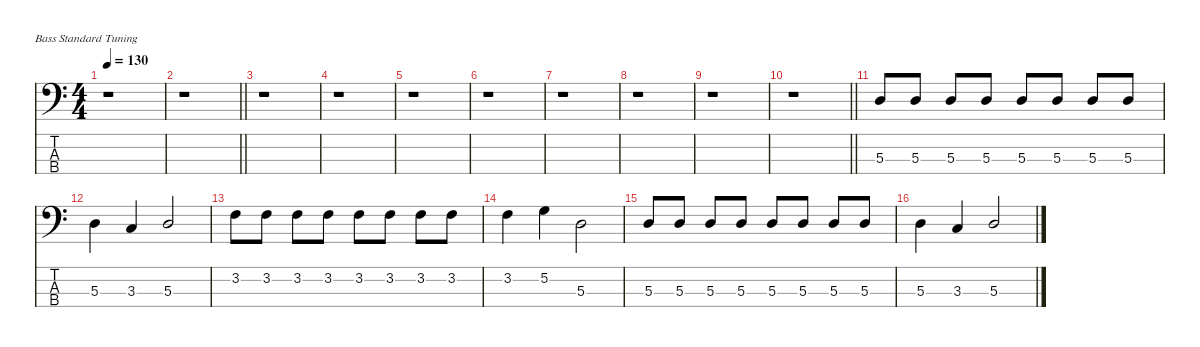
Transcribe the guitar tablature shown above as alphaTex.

\defaultSystemsLayout 4
\hideDynamics
\bracketExtendMode nobrackets
\singleTrackTrackNamePolicy hidden
\multiTrackTrackNamePolicy hidden
\otherSystemsTrackNameOrientation horizontal
\track ("Bass guitar" "el.guit.") {defaultSystemsLayout 8 instrument electricguitarclean}
\staff {score tabs}
\tuning (G2 D2 A1 E1)
\ts (4 4)
\tempo 130
\clef f4
\ks c
r.1{dy f beam Down} |
\barLineRight lightlight
r.1{beam Down} |
r.1{beam Down} |
r.1{beam Down} |
r.1{beam Down} |
r.1{beam Down} |
r.1{beam Down} |
r.1{beam Down} |
r.1{beam Down} |
\barLineRight lightlight
r.1{beam Down} |
5.3.8{beam Up} 5.3.8{beam Up} 5.3.8{beam Up} 5.3.8{beam Up} 5.3.8{beam Up} 5.3.8{beam Up} 5.3.8{beam Up} 5.3.8{beam Up} |
5.3.4{beam Down} 3.3.4{beam Up} 5.3.2{beam Up} |
3.2.8{beam Down} 3.2.8{beam Down} 3.2.8{beam Down} 3.2.8{beam Down} 3.2.8{beam Down} 3.2.8{beam Down} 3.2.8{beam Down} 3.2.8{beam Down} |
3.2.4{beam Down} 5.2.4{beam Down} 5.3.2{beam Down} |
5.3.8{beam Up} 5.3.8{beam Up} 5.3.8{beam Up} 5.3.8{beam Up} 5.3.8{beam Up} 5.3.8{beam Up} 5.3.8{beam Up} 5.3.8{beam Up} |
5.3.4{beam Down} 3.3.4{beam Up} 5.3.2{beam Up}
